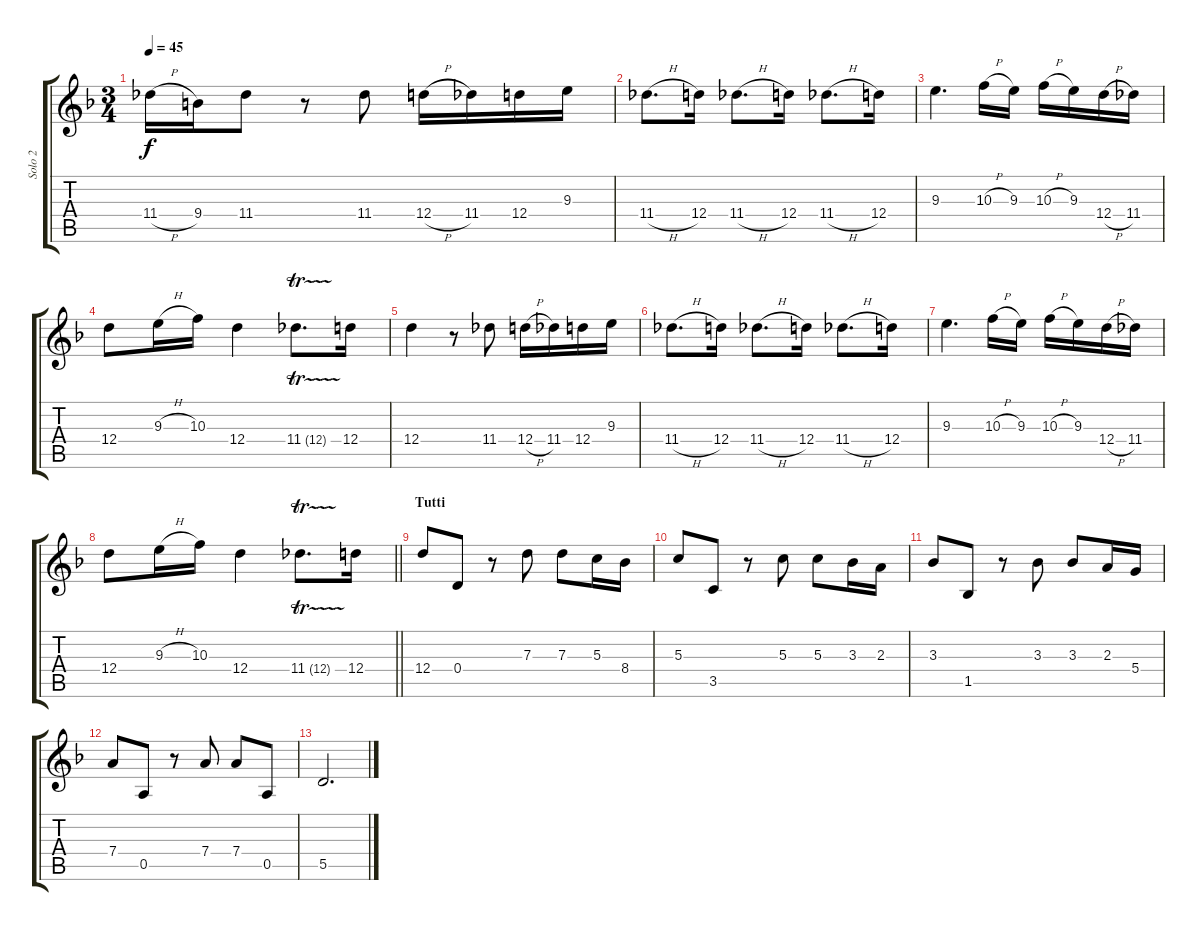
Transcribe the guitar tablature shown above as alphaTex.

\track ("Solo 2" "Solo 2") {instrument distortionguitar}
\staff {score tabs}
\tuning (E4 B3 G3 D3 A2 E2) {hide}
\ts (3 4)
\tempo 45
\clef g2
\ks dminor
11.4{h}.16{dy f} 9.4.16 11.4.8 r.8 11.4.8 12.4{h}.16 11.4.16 12.4.16 9.3.16 |
11.4{h}.8{d} 12.4.16 11.4{h}.8{d} 12.4.16 11.4{h}.8{d} 12.4.16 |
9.3.4{d} 10.3{h}.16 9.3.16 10.3{h}.16 9.3.16 12.4{h}.16 11.4.16 |
12.4.8 9.3{h}.16 10.3.16 12.4.4 11.4{tr (12 64)}.8{d} 12.4.16 |
12.4.4 r.8 11.4.8 12.4{h}.16 11.4.16 12.4.16 9.3.16 |
11.4{h}.8{d} 12.4.16 11.4{h}.8{d} 12.4.16 11.4{h}.8{d} 12.4.16 |
9.3.4{d} 10.3{h}.16 9.3.16 10.3{h}.16 9.3.16 12.4{h}.16 11.4.16 |
\barLineRight lightlight
12.4.8 9.3{h}.16 10.3.16 12.4.4 11.4{tr (12 64)}.8{d} 12.4.16 |
\section ("" "Tutti")
12.4.8 0.4.8 r.8 7.3.8 7.3.8 5.3.16 8.4.16 |
5.3.8 3.5.8 r.8 5.3.8 5.3.8 3.3.16 2.3.16 |
3.3.8 1.5.8 r.8 3.3.8 3.3.8 2.3.16 5.4.16 |
7.4.8 0.5.8 r.8 7.4.8 7.4.8 0.5.8 |
5.5.2{d}
